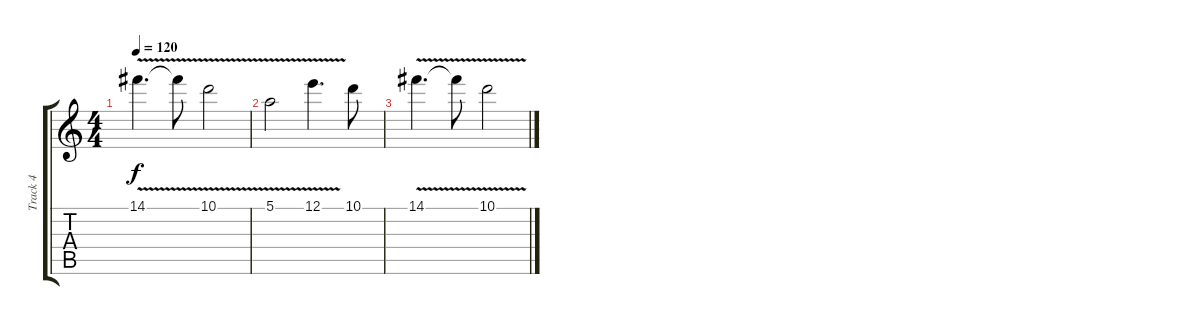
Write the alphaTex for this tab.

\track ("Track 4" "Track 4") {instrument overdrivenguitar}
\staff {score tabs}
\tuning (E4 B3 G3 D3 A2 E2) {hide}
\ts (4 4)
\tempo 120
\clef g2
\ks c
14.1{v}.4{d dy f volume 10 instrument overdrivenguitar} 14.1{t}.8 10.1{v}.2 |
5.1{v}.2{volume 10 instrument overdrivenguitar} 12.1{v}.4{d} 10.1.8 |
14.1{v}.4{d volume 10 instrument overdrivenguitar} 14.1{t}.8 10.1{v}.2
